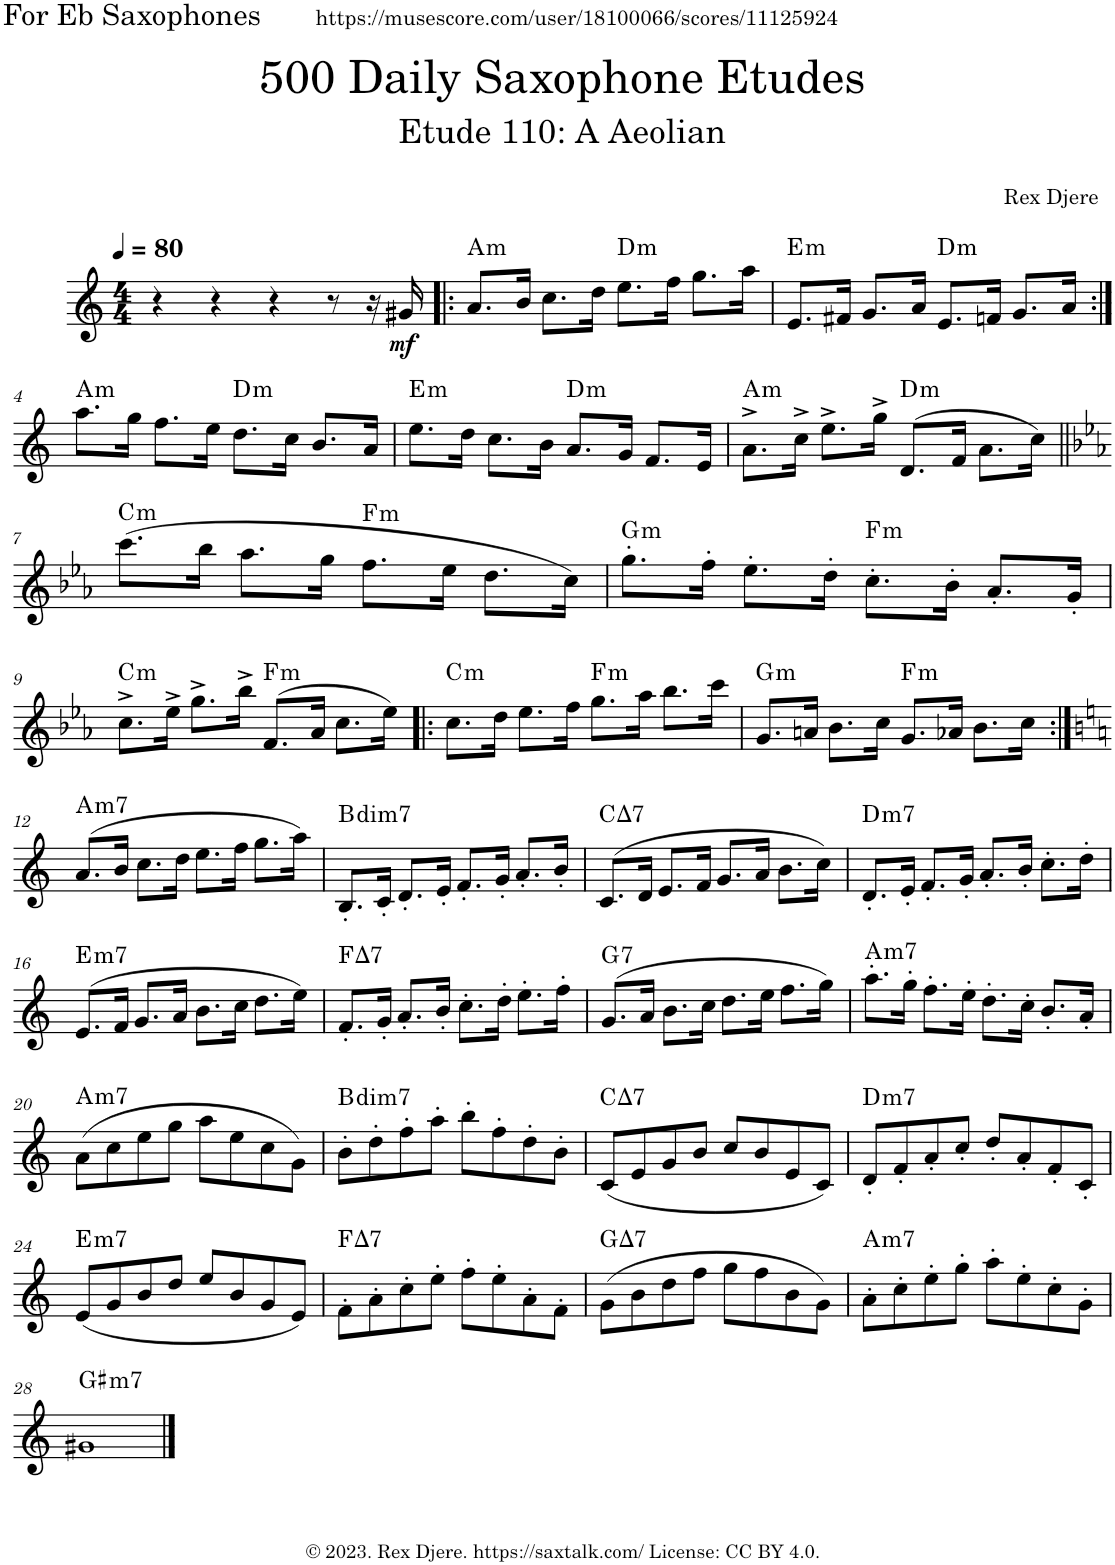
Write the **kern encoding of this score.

**kern	**dynam	**harte
*part1	*part1	*part1
*staff1	*staff1	*
*I"Alto Saxophone	*	*
*I'A. Sax.	*	*
*clefG2	*	*
*Trd5c9	*	*
*k[]	*	*
*M4/4	*	*
*MM80	*	*
=1	=1	=1
4r	.	.
4r	.	.
4r	.	.
8r	.	.
16r	.	.
!	!LO:DY:b	!
16g#X/	mf	.
=2!|:	=2!|:	=2!|:
!	!	!LO:H:kt=m
8.a/L	.	A:min
16b/Jk	.	.
8.cc\L	.	.
16dd\Jk	.	.
!	!	!LO:H:kt=m
8.ee\L	.	D:min
16ff\Jk	.	.
8.gg\L	.	.
16aa\Jk	.	.
=3	=3	=3
!	!	!LO:H:kt=m
8.e/L	.	E:min
16f#X/Jk	.	.
8.g/L	.	.
16a/Jk	.	.
!	!	!LO:H:kt=m
8.e/L	.	D:min
16fn/Jk	.	.
8.g/L	.	.
16a/Jk	.	.
!!LO:LB:g=z
=4:|!	=4:|!	=4:|!
!	!	!LO:H:kt=m
8.aa\L	.	A:min
16gg\Jk	.	.
8.ff\L	.	.
16ee\Jk	.	.
!	!	!LO:H:kt=m
8.dd\L	.	D:min
16cc\Jk	.	.
8.b/L	.	.
16a/Jk	.	.
=5	=5	=5
!	!	!LO:H:kt=m
8.ee\L	.	E:min
16dd\Jk	.	.
8.cc\L	.	.
16b\Jk	.	.
!	!	!LO:H:kt=m
8.a/L	.	D:min
16g/Jk	.	.
8.f/L	.	.
16e/Jk	.	.
=6	=6	=6
!	!	!LO:H:kt=m
8.a^\L	.	A:min
16cc^\Jk	.	.
8.ee^\L	.	.
16gg^\Jk	.	.
!	!	!LO:H:kt=m
(8.d/L	.	D:min
16f/Jk	.	.
8.a\L	.	.
16cc\Jk)	.	.
!!LO:LB:g=z
=7||	=7||	=7||
*k[b-e-a-]	*	*
!	!	!LO:H:kt=m
(8.ccc\L	.	C:min
16bb-\Jk	.	.
8.aa-\L	.	.
16gg\Jk	.	.
!	!	!LO:H:kt=m
8.ff\L	.	F:min
16ee-\Jk	.	.
8.dd\L	.	.
16cc\Jk)	.	.
=8	=8	=8
!	!	!LO:H:kt=m
8.gg'\L	.	G:min
16ff'\Jk	.	.
8.ee-'\L	.	.
16dd'\Jk	.	.
!	!	!LO:H:kt=m
8.cc'\L	.	F:min
16b-'\Jk	.	.
8.a-'/L	.	.
16g'/Jk	.	.
!!LO:LB:g=z
=9	=9	=9
!	!	!LO:H:kt=m
8.cc^\L	.	C:min
16ee-^\Jk	.	.
8.gg^\L	.	.
16bb-^\Jk	.	.
!	!	!LO:H:kt=m
(8.f/L	.	F:min
16a-/Jk	.	.
8.cc\L	.	.
16ee-\Jk)	.	.
=10!|:	=10!|:	=10!|:
!	!	!LO:H:kt=m
8.cc\L	.	C:min
16dd\Jk	.	.
8.ee-\L	.	.
16ff\Jk	.	.
!	!	!LO:H:kt=m
8.gg\L	.	F:min
16aa-\Jk	.	.
8.bb-\L	.	.
16ccc\Jk	.	.
=11	=11	=11
!	!	!LO:H:kt=m
8.g/L	.	G:min
16an/Jk	.	.
8.b-\L	.	.
16cc\Jk	.	.
!	!	!LO:H:kt=m
8.g/L	.	F:min
16a-X/Jk	.	.
8.b-\L	.	.
16cc\Jk	.	.
!!LO:LB:g=z
=12:|!	=12:|!	=12:|!
*k[]	*	*
!	!	!LO:H:kt=m7
(8.a/L	.	A:min7
16b/Jk	.	.
8.cc\L	.	.
16dd\Jk	.	.
8.ee\L	.	.
16ff\Jk	.	.
8.gg\L	.	.
16aa\Jk)	.	.
=13	=13	=13
!	!	!LO:H:kt=dim7
8.B'/L	.	B:dim7
16c'/Jk	.	.
8.d'/L	.	.
16e'/Jk	.	.
8.f'/L	.	.
16g'/Jk	.	.
8.a'/L	.	.
16b'/Jk	.	.
=14	=14	=14
!	!	!LO:H:kt=7
(8.c/L	.	C:maj7
16d/Jk	.	.
8.e/L	.	.
16f/Jk	.	.
8.g/L	.	.
16a/Jk	.	.
8.b\L	.	.
16cc\Jk)	.	.
=15	=15	=15
!	!	!LO:H:kt=m7
8.d'/L	.	D:min7
16e'/Jk	.	.
8.f'/L	.	.
16g'/Jk	.	.
8.a'/L	.	.
16b'/Jk	.	.
8.cc'\L	.	.
16dd'\Jk	.	.
!!LO:LB:g=z
=16	=16	=16
!	!	!LO:H:kt=m7
(8.e/L	.	E:min7
16f/Jk	.	.
8.g/L	.	.
16a/Jk	.	.
8.b\L	.	.
16cc\Jk	.	.
8.dd\L	.	.
16ee\Jk)	.	.
=17	=17	=17
!	!	!LO:H:kt=7
8.f'/L	.	F:maj7
16g'/Jk	.	.
8.a'/L	.	.
16b'/Jk	.	.
8.cc'\L	.	.
16dd'\Jk	.	.
8.ee'\L	.	.
16ff'\Jk	.	.
=18	=18	=18
!	!	!LO:H:kt=7
(8.g/L	.	G:7
16a/Jk	.	.
8.b\L	.	.
16cc\Jk	.	.
8.dd\L	.	.
16ee\Jk	.	.
8.ff\L	.	.
16gg\Jk)	.	.
=19	=19	=19
!	!	!LO:H:kt=m7
8.aa'\L	.	A:min7
16gg'\Jk	.	.
8.ff'\L	.	.
16ee'\Jk	.	.
8.dd'\L	.	.
16cc'\Jk	.	.
8.b'/L	.	.
16a'/Jk	.	.
!!LO:LB:g=z
=20	=20	=20
!	!	!LO:H:kt=m7
(8a\L	.	A:min7
8cc\	.	.
8ee\	.	.
8gg\J	.	.
8aa\L	.	.
8ee\	.	.
8cc\	.	.
8g\J)	.	.
=21	=21	=21
!	!	!LO:H:kt=dim7
8b'\L	.	B:dim7
8dd'\	.	.
8ff'\	.	.
8aa'\J	.	.
8bb'\L	.	.
8ff'\	.	.
8dd'\	.	.
8b'\J	.	.
=22	=22	=22
!	!	!LO:H:kt=7
(8c/L	.	C:maj7
8e/	.	.
8g/	.	.
8b/J	.	.
8cc/L	.	.
8b/	.	.
8e/	.	.
8c/J)	.	.
=23	=23	=23
!	!	!LO:H:kt=m7
8d'/L	.	D:min7
8f'/	.	.
8a'/	.	.
8cc'/J	.	.
8dd'/L	.	.
8a'/	.	.
8f'/	.	.
8c'/J	.	.
!!LO:LB:g=z
=24	=24	=24
!	!	!LO:H:kt=m7
(8e/L	.	E:min7
8g/	.	.
8b/	.	.
8dd/J	.	.
8ee/L	.	.
8b/	.	.
8g/	.	.
8e/J)	.	.
=25	=25	=25
!	!	!LO:H:kt=7
8f'\L	.	F:maj7
8a'\	.	.
8cc'\	.	.
8ee'\J	.	.
8ff'\L	.	.
8ee'\	.	.
8a'\	.	.
8f'\J	.	.
=26	=26	=26
!	!	!LO:H:kt=7
(8g\L	.	G:maj7
8b\	.	.
8dd\	.	.
8ff\J	.	.
8gg\L	.	.
8ff\	.	.
8b\	.	.
8g\J)	.	.
=27	=27	=27
!	!	!LO:H:kt=m7
8a'\L	.	A:min7
8cc'\	.	.
8ee'\	.	.
8gg'\J	.	.
8aa'\L	.	.
8ee'\	.	.
8cc'\	.	.
8g'\J	.	.
!!LO:LB:g=z
=28	=28	=28
!	!	!LO:H:kt=m7
1g#X	.	G#:min7
==	==	==
*-	*-	*-
